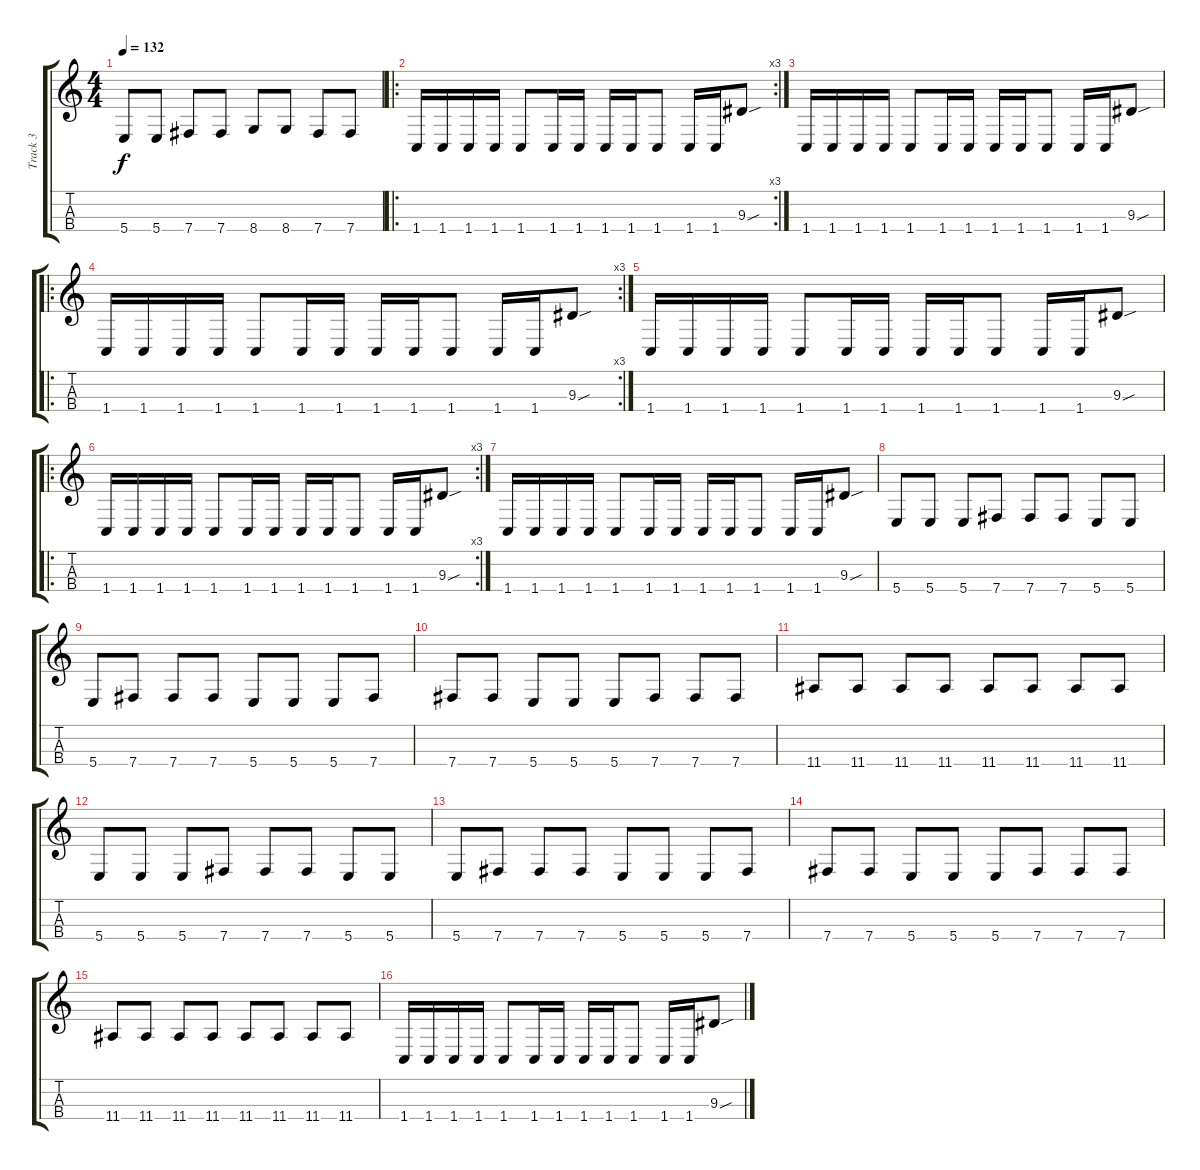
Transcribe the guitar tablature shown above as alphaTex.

\track ("Track 3" "Track 3") {instrument electricbasspick}
\staff {score tabs}
\tuning (E3 B2 Gb2 B1) {hide}
\ts (4 4)
\tempo 132
\clef g2
\ks c
5.4.8{dy f} 5.4.8 7.4.8 7.4.8 8.4.8 8.4.8 7.4.8 7.4.8 |
\ro
\rc 3
1.4.16 1.4.16 1.4.16 1.4.16 1.4.8 1.4.16 1.4.16 1.4.16 1.4.16 1.4.8 1.4.16 1.4.16 9.3{sou}.8 |
1.4.16 1.4.16 1.4.16 1.4.16 1.4.8 1.4.16 1.4.16 1.4.16 1.4.16 1.4.8 1.4.16 1.4.16 9.3{sou}.8 |
\ro
\rc 3
1.4.16 1.4.16 1.4.16 1.4.16 1.4.8 1.4.16 1.4.16 1.4.16 1.4.16 1.4.8 1.4.16 1.4.16 9.3{sou}.8 |
1.4.16 1.4.16 1.4.16 1.4.16 1.4.8 1.4.16 1.4.16 1.4.16 1.4.16 1.4.8 1.4.16 1.4.16 9.3{sou}.8 |
\ro
\rc 3
1.4.16 1.4.16 1.4.16 1.4.16 1.4.8 1.4.16 1.4.16 1.4.16 1.4.16 1.4.8 1.4.16 1.4.16 9.3{sou}.8 |
1.4.16 1.4.16 1.4.16 1.4.16 1.4.8 1.4.16 1.4.16 1.4.16 1.4.16 1.4.8 1.4.16 1.4.16 9.3{sou}.8 |
5.4.8 5.4.8 5.4.8 7.4.8 7.4.8 7.4.8 5.4.8 5.4.8 |
5.4.8 7.4.8 7.4.8 7.4.8 5.4.8 5.4.8 5.4.8 7.4.8 |
7.4.8 7.4.8 5.4.8 5.4.8 5.4.8 7.4.8 7.4.8 7.4.8 |
11.4.8 11.4.8 11.4.8 11.4.8 11.4.8 11.4.8 11.4.8 11.4.8 |
5.4.8 5.4.8 5.4.8 7.4.8 7.4.8 7.4.8 5.4.8 5.4.8 |
5.4.8 7.4.8 7.4.8 7.4.8 5.4.8 5.4.8 5.4.8 7.4.8 |
7.4.8 7.4.8 5.4.8 5.4.8 5.4.8 7.4.8 7.4.8 7.4.8 |
11.4.8 11.4.8 11.4.8 11.4.8 11.4.8 11.4.8 11.4.8 11.4.8 |
1.4.16 1.4.16 1.4.16 1.4.16 1.4.8 1.4.16 1.4.16 1.4.16 1.4.16 1.4.8 1.4.16 1.4.16 9.3{sou}.8
